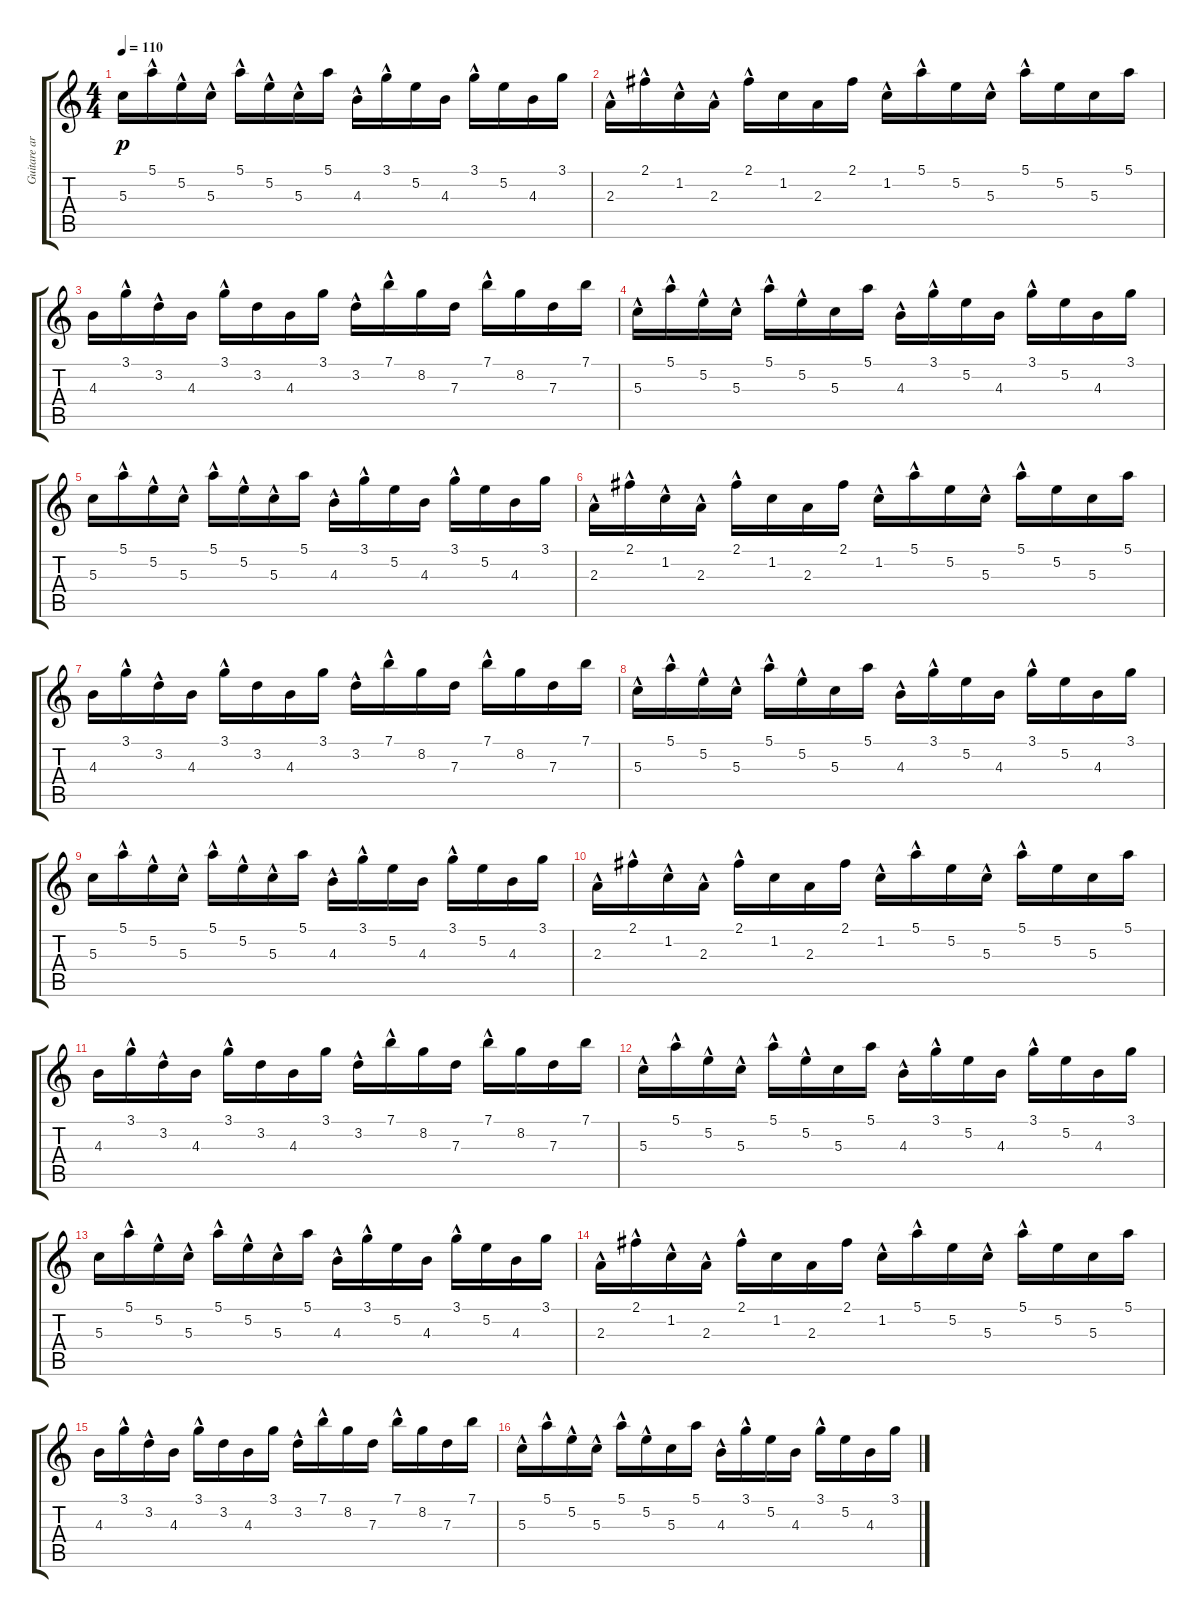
\track ("Guitare arpège" "Guitare ar") {instrument acousticguitarnylon}
\staff {score tabs}
\tuning (E4 B3 G3 D3 A2 E2) {hide}
\ts (4 4)
\tempo 110
\clef g2
\ks c
5.3.16{dy p} 5.1{hac}.16 5.2{hac}.16 5.3{hac}.16 5.1{hac}.16 5.2{hac}.16 5.3{hac}.16 5.1.16 4.3{hac}.16 3.1{hac}.16 5.2.16 4.3.16 3.1{hac}.16 5.2.16 4.3.16 3.1.16 |
2.3{hac}.16 2.1{hac}.16 1.2{hac}.16 2.3{hac}.16 2.1{hac}.16 1.2.16 2.3.16 2.1.16 1.2{hac}.16 5.1{hac}.16 5.2.16 5.3{hac}.16 5.1{hac}.16 5.2.16 5.3.16 5.1.16 |
4.3.16 3.1{hac}.16 3.2{hac}.16 4.3.16 3.1{hac}.16 3.2.16 4.3.16 3.1.16 3.2{hac}.16 7.1{hac}.16 8.2.16 7.3.16 7.1{hac}.16 8.2.16 7.3.16 7.1.16 |
5.3{hac}.16 5.1{hac}.16 5.2{hac}.16 5.3{hac}.16 5.1{hac}.16 5.2{hac}.16 5.3.16 5.1.16 4.3{hac}.16 3.1{hac}.16 5.2.16 4.3.16 3.1{hac}.16 5.2.16 4.3.16 3.1.16 |
5.3.16 5.1{hac}.16 5.2{hac}.16 5.3{hac}.16 5.1{hac}.16 5.2{hac}.16 5.3{hac}.16 5.1.16 4.3{hac}.16 3.1{hac}.16 5.2.16 4.3.16 3.1{hac}.16 5.2.16 4.3.16 3.1.16 |
2.3{hac}.16 2.1{hac}.16 1.2{hac}.16 2.3{hac}.16 2.1{hac}.16 1.2.16 2.3.16 2.1.16 1.2{hac}.16 5.1{hac}.16 5.2.16 5.3{hac}.16 5.1{hac}.16 5.2.16 5.3.16 5.1.16 |
4.3.16 3.1{hac}.16 3.2{hac}.16 4.3.16 3.1{hac}.16 3.2.16 4.3.16 3.1.16 3.2{hac}.16 7.1{hac}.16 8.2.16 7.3.16 7.1{hac}.16 8.2.16 7.3.16 7.1.16 |
5.3{hac}.16 5.1{hac}.16 5.2{hac}.16 5.3{hac}.16 5.1{hac}.16 5.2{hac}.16 5.3.16 5.1.16 4.3{hac}.16 3.1{hac}.16 5.2.16 4.3.16 3.1{hac}.16 5.2.16 4.3.16 3.1.16 |
5.3.16 5.1{hac}.16 5.2{hac}.16 5.3{hac}.16 5.1{hac}.16 5.2{hac}.16 5.3{hac}.16 5.1.16 4.3{hac}.16 3.1{hac}.16 5.2.16 4.3.16 3.1{hac}.16 5.2.16 4.3.16 3.1.16 |
2.3{hac}.16 2.1{hac}.16 1.2{hac}.16 2.3{hac}.16 2.1{hac}.16 1.2.16 2.3.16 2.1.16 1.2{hac}.16 5.1{hac}.16 5.2.16 5.3{hac}.16 5.1{hac}.16 5.2.16 5.3.16 5.1.16 |
4.3.16 3.1{hac}.16 3.2{hac}.16 4.3.16 3.1{hac}.16 3.2.16 4.3.16 3.1.16 3.2{hac}.16 7.1{hac}.16 8.2.16 7.3.16 7.1{hac}.16 8.2.16 7.3.16 7.1.16 |
5.3{hac}.16 5.1{hac}.16 5.2{hac}.16 5.3{hac}.16 5.1{hac}.16 5.2{hac}.16 5.3.16 5.1.16 4.3{hac}.16 3.1{hac}.16 5.2.16 4.3.16 3.1{hac}.16 5.2.16 4.3.16 3.1.16 |
5.3.16 5.1{hac}.16 5.2{hac}.16 5.3{hac}.16 5.1{hac}.16 5.2{hac}.16 5.3{hac}.16 5.1.16 4.3{hac}.16 3.1{hac}.16 5.2.16 4.3.16 3.1{hac}.16 5.2.16 4.3.16 3.1.16 |
2.3{hac}.16 2.1{hac}.16 1.2{hac}.16 2.3{hac}.16 2.1{hac}.16 1.2.16 2.3.16 2.1.16 1.2{hac}.16 5.1{hac}.16 5.2.16 5.3{hac}.16 5.1{hac}.16 5.2.16 5.3.16 5.1.16 |
4.3.16 3.1{hac}.16 3.2{hac}.16 4.3.16 3.1{hac}.16 3.2.16 4.3.16 3.1.16 3.2{hac}.16 7.1{hac}.16 8.2.16 7.3.16 7.1{hac}.16 8.2.16 7.3.16 7.1.16 |
5.3{hac}.16 5.1{hac}.16 5.2{hac}.16 5.3{hac}.16 5.1{hac}.16 5.2{hac}.16 5.3.16 5.1.16 4.3{hac}.16 3.1{hac}.16 5.2.16 4.3.16 3.1{hac}.16 5.2.16 4.3.16 3.1.16
